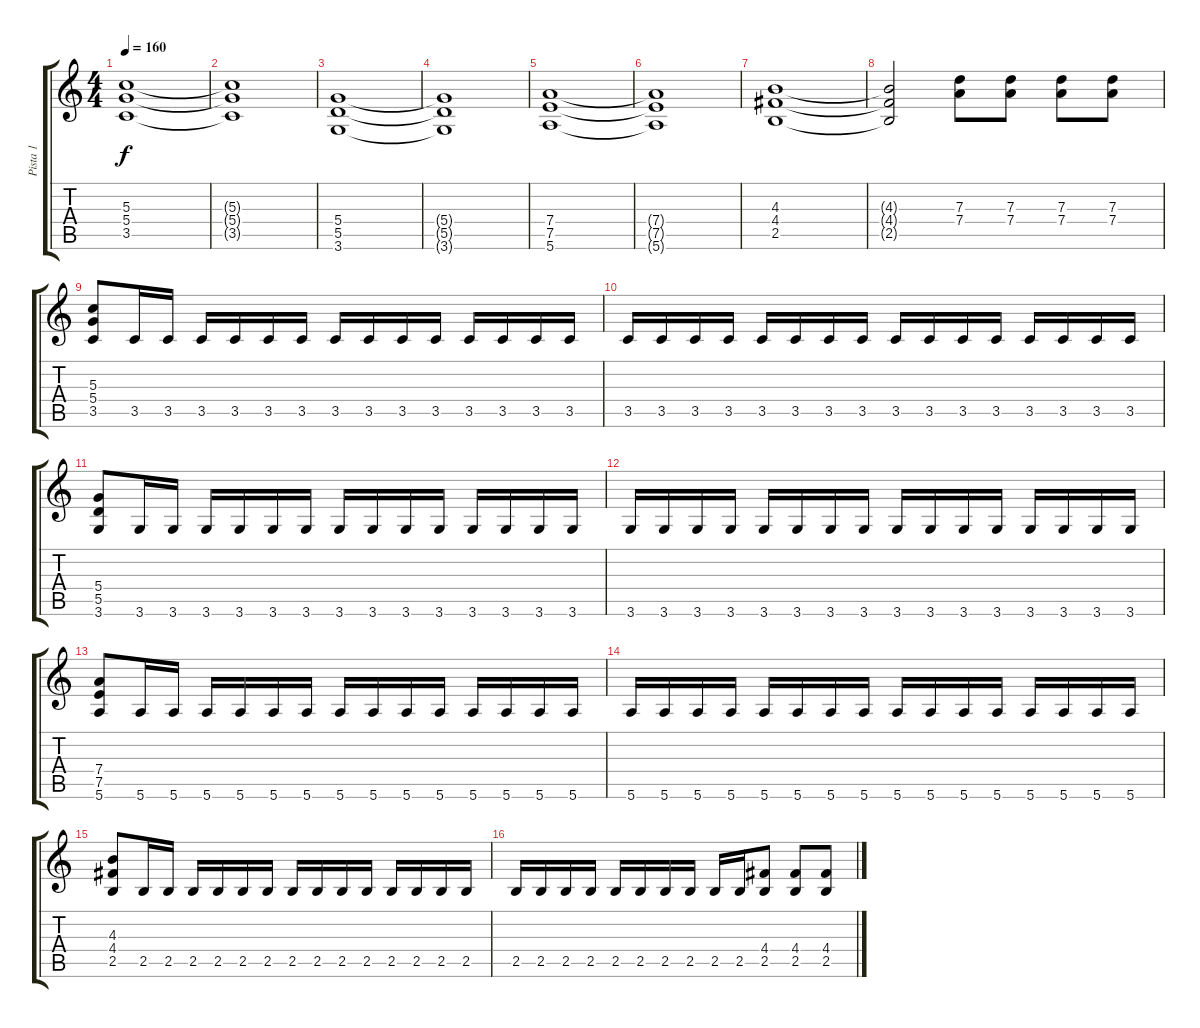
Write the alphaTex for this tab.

\track ("Pista 1" "Pista 1") {instrument electricguitarjazz}
\staff {score tabs}
\tuning (E4 B3 G3 D3 A2 E2) {hide}
\ts (4 4)
\tempo 160
\clef g2
\ks c
(5.3 5.4 3.5).1{dy f} |
(5.3{t} 5.4{t} 3.5{t}).1 |
(5.4 5.5 3.6).1 |
(5.4{t} 5.5{t} 3.6{t}).1 |
(7.4 7.5 5.6).1 |
(7.4{t} 7.5{t} 5.6{t}).1 |
(4.3 4.4 2.5).1 |
(4.3{t} 4.4{t} 2.5{t}).2 (7.3 7.4).8 (7.3 7.4).8 (7.3 7.4).8 (7.3 7.4).8 |
(5.3 5.4 3.5).8 3.5.16 3.5.16 3.5.16 3.5.16 3.5.16 3.5.16 3.5.16 3.5.16 3.5.16 3.5.16 3.5.16 3.5.16 3.5.16 3.5.16 |
3.5.16 3.5.16 3.5.16 3.5.16 3.5.16 3.5.16 3.5.16 3.5.16 3.5.16 3.5.16 3.5.16 3.5.16 3.5.16 3.5.16 3.5.16 3.5.16 |
(5.4 5.5 3.6).8 3.6.16 3.6.16 3.6.16 3.6.16 3.6.16 3.6.16 3.6.16 3.6.16 3.6.16 3.6.16 3.6.16 3.6.16 3.6.16 3.6.16 |
3.6.16 3.6.16 3.6.16 3.6.16 3.6.16 3.6.16 3.6.16 3.6.16 3.6.16 3.6.16 3.6.16 3.6.16 3.6.16 3.6.16 3.6.16 3.6.16 |
(7.4 7.5 5.6).8 5.6.16 5.6.16 5.6.16 5.6.16 5.6.16 5.6.16 5.6.16 5.6.16 5.6.16 5.6.16 5.6.16 5.6.16 5.6.16 5.6.16 |
5.6.16 5.6.16 5.6.16 5.6.16 5.6.16 5.6.16 5.6.16 5.6.16 5.6.16 5.6.16 5.6.16 5.6.16 5.6.16 5.6.16 5.6.16 5.6.16 |
(4.3 4.4 2.5).8 2.5.16 2.5.16 2.5.16 2.5.16 2.5.16 2.5.16 2.5.16 2.5.16 2.5.16 2.5.16 2.5.16 2.5.16 2.5.16 2.5.16 |
2.5.16 2.5.16 2.5.16 2.5.16 2.5.16 2.5.16 2.5.16 2.5.16 2.5.16 2.5.16 (4.4 2.5).8 (4.4 2.5).8 (4.4 2.5).8
